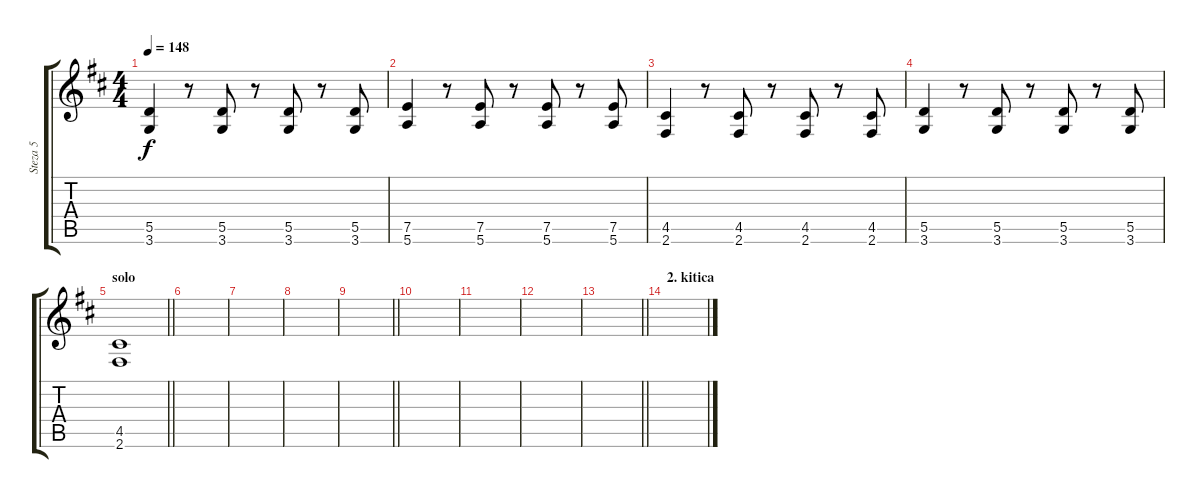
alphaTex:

\track ("Steza 5" "Steza 5") {instrument distortionguitar}
\staff {score tabs}
\tuning (E4 B3 G3 D3 A2 E2) {hide}
\ts (4 4)
\tempo 148
\clef g2
\ks d
(5.5 3.6).4{dy f} r.8 (5.5 3.6).8 r.8 (5.5 3.6).8 r.8 (5.5 3.6).8 |
(7.5 5.6).4 r.8 (7.5 5.6).8 r.8 (7.5 5.6).8 r.8 (7.5 5.6).8 |
(4.5 2.6).4 r.8 (4.5 2.6).8 r.8 (4.5 2.6).8 r.8 (4.5 2.6).8 |
(5.5 3.6).4 r.8 (5.5 3.6).8 r.8 (5.5 3.6).8 r.8 (5.5 3.6).8 |
\section ("" "solo")
\barLineRight lightlight
(4.5 2.6).1 |
|
|
|
\barLineRight lightlight
|
|
|
|
\barLineRight lightlight
|
\section ("" "2. kitica")
